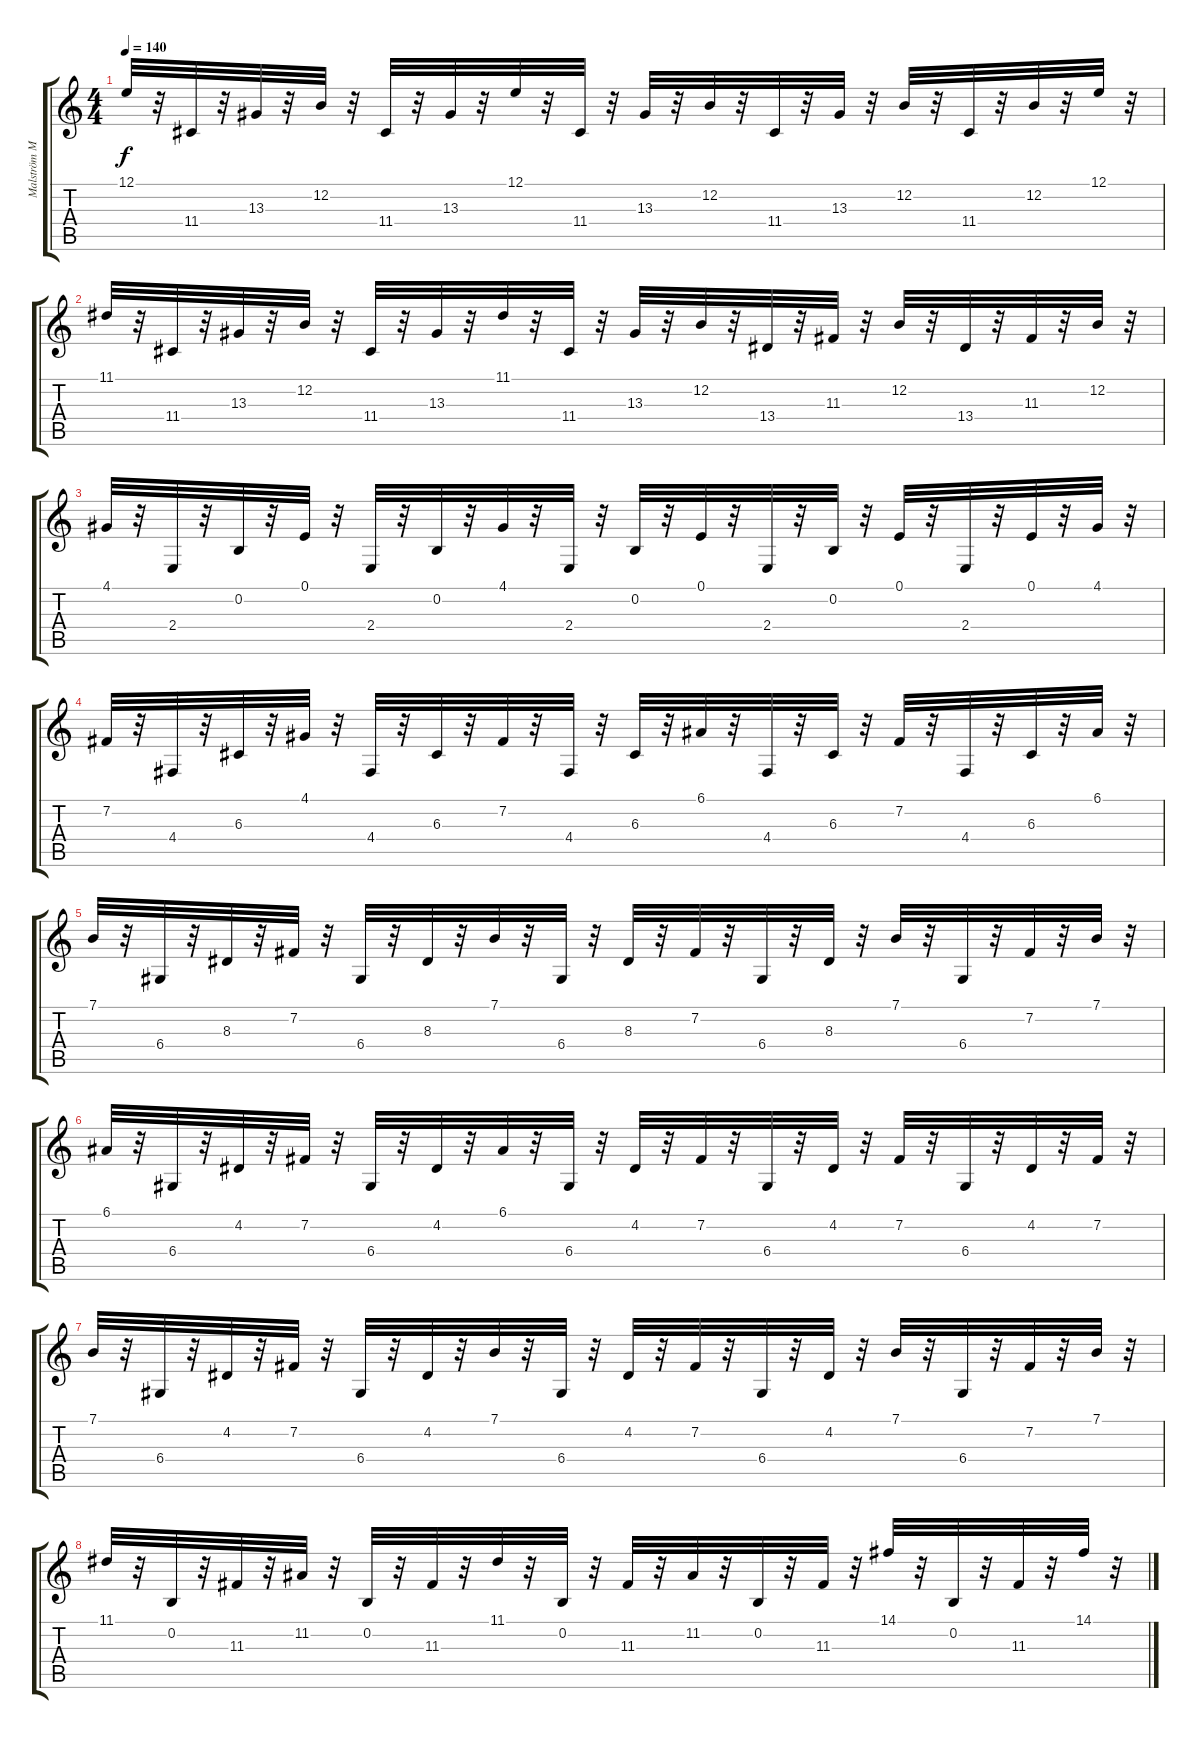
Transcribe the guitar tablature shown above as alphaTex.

\track ("Malström Muted" "Malström M") {instrument lead2sawtooth}
\staff {score tabs}
\tuning (E4 B3 G3 D3 A2 E2) {hide}
\ts (4 4)
\tempo 140
\clef g2
\ks c
12.1.32{dy f volume 7} r.32 11.4.32 r.32 13.3.32 r.32 12.2.32 r.32 11.4.32 r.32 13.3.32 r.32 12.1.32 r.32 11.4.32 r.32 13.3.32 r.32 12.2.32 r.32 11.4.32 r.32 13.3.32 r.32 12.2.32 r.32 11.4.32 r.32 12.2.32 r.32 12.1.32 r.32 |
11.1.32 r.32 11.4.32 r.32 13.3.32 r.32 12.2.32 r.32 11.4.32 r.32 13.3.32 r.32 11.1.32 r.32 11.4.32 r.32 13.3.32 r.32 12.2.32 r.32 13.4.32 r.32 11.3.32 r.32 12.2.32 r.32 13.4.32 r.32 11.3.32 r.32 12.2.32 r.32 |
4.1.32 r.32 2.4.32 r.32 0.2.32 r.32 0.1.32 r.32 2.4.32 r.32 0.2.32 r.32 4.1.32 r.32 2.4.32 r.32 0.2.32 r.32 0.1.32 r.32 2.4.32 r.32 0.2.32 r.32 0.1.32 r.32 2.4.32 r.32 0.1.32 r.32 4.1.32 r.32 |
7.2.32 r.32 4.4.32 r.32 6.3.32 r.32 4.1.32 r.32 4.4.32 r.32 6.3.32 r.32 7.2.32 r.32 4.4.32 r.32 6.3.32 r.32 6.1.32 r.32 4.4.32 r.32 6.3.32 r.32 7.2.32 r.32 4.4.32 r.32 6.3.32 r.32 6.1.32 r.32 |
7.1.32{volume 4} r.32 6.4.32 r.32 8.3.32 r.32 7.2.32 r.32 6.4.32 r.32 8.3.32 r.32 7.1.32 r.32 6.4.32 r.32 8.3.32 r.32 7.2.32 r.32 6.4.32 r.32 8.3.32 r.32 7.1.32 r.32 6.4.32 r.32 7.2.32 r.32 7.1.32 r.32 |
6.1.32 r.32 6.4.32 r.32 4.2.32 r.32 7.2.32 r.32 6.4.32 r.32 4.2.32 r.32 6.1.32 r.32 6.4.32 r.32 4.2.32 r.32 7.2.32 r.32 6.4.32 r.32 4.2.32 r.32 7.2.32 r.32 6.4.32 r.32 4.2.32 r.32 7.2.32 r.32 |
7.1.32 r.32 6.4.32 r.32 4.2.32 r.32 7.2.32 r.32 6.4.32 r.32 4.2.32 r.32 7.1.32 r.32 6.4.32 r.32 4.2.32 r.32 7.2.32 r.32 6.4.32 r.32 4.2.32 r.32 7.1.32 r.32 6.4.32 r.32 7.2.32 r.32 7.1.32 r.32 |
11.1.32 r.32 0.2.32 r.32 11.3.32 r.32 11.2.32 r.32 0.2.32 r.32 11.3.32 r.32 11.1.32 r.32 0.2.32 r.32 11.3.32 r.32 11.2.32 r.32 0.2.32 r.32 11.3.32 r.32 14.1.32 r.32 0.2.32 r.32 11.3.32 r.32 14.1.32 r.32
